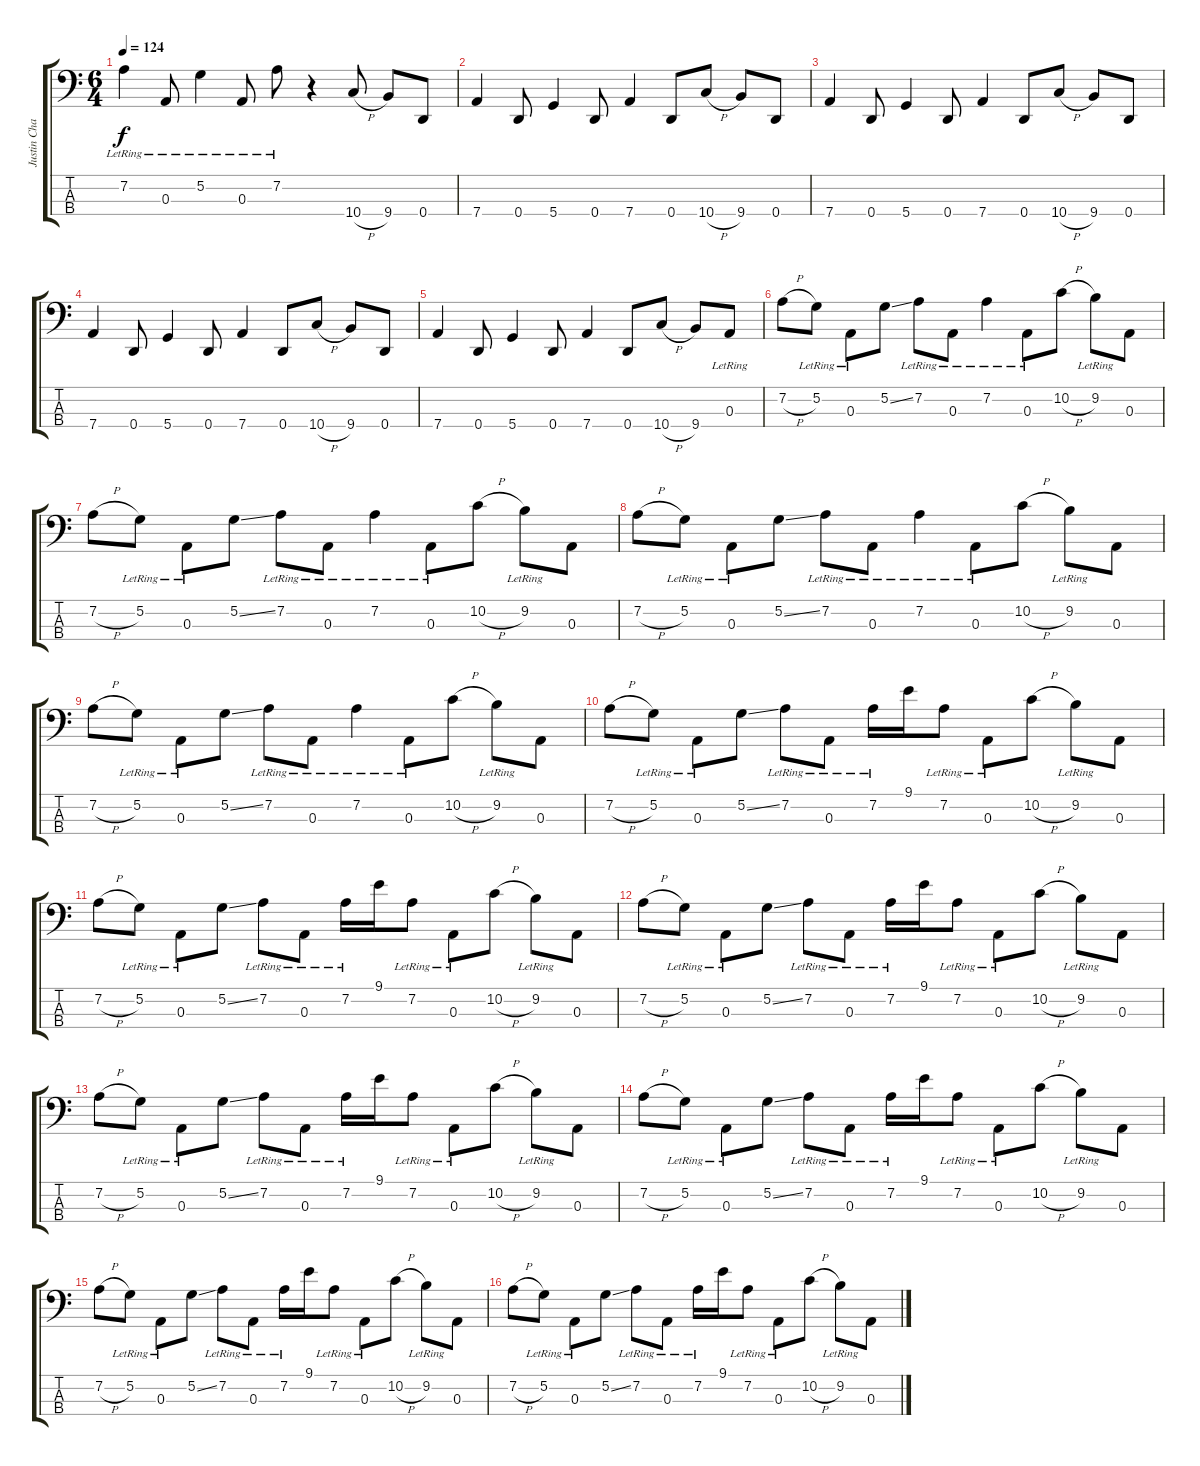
\track ("Justin Chancellor" "Justin Cha") {instrument electricbasspick}
\staff {score tabs}
\tuning (G2 D2 A1 D1) {hide}
\ts (6 4)
\tempo 124
\clef f4
\ks c
7.2{lr}.4{dy f} 0.3{lr}.8 5.2{lr}.4 0.3{lr}.8 7.2{lr}.8 r.4 10.4{h}.8 9.4.8 0.4.8 |
7.4.4 0.4.8 5.4.4 0.4.8 7.4.4 0.4.8 10.4{h}.8 9.4.8 0.4.8 |
7.4.4 0.4.8 5.4.4 0.4.8 7.4.4 0.4.8 10.4{h}.8 9.4.8 0.4.8 |
7.4.4 0.4.8 5.4.4 0.4.8 7.4.4 0.4.8 10.4{h}.8 9.4.8 0.4.8 |
7.4.4 0.4.8 5.4.4 0.4.8 7.4.4 0.4.8 10.4{h}.8 9.4.8 0.3{lr}.8 |
7.2{h}.8 5.2{lr}.8 0.3{lr}.8 5.2{ss}.8 7.2{lr}.8 0.3{lr}.8 7.2{lr}.4 0.3{lr}.8 10.2{h}.8 9.2{lr}.8 0.3.8 |
7.2{h}.8 5.2{lr}.8 0.3{lr}.8 5.2{ss}.8 7.2{lr}.8 0.3{lr}.8 7.2{lr}.4 0.3{lr}.8 10.2{h}.8 9.2{lr}.8 0.3.8 |
7.2{h}.8 5.2{lr}.8 0.3{lr}.8 5.2{ss}.8 7.2{lr}.8 0.3{lr}.8 7.2{lr}.4 0.3{lr}.8 10.2{h}.8 9.2{lr}.8 0.3.8 |
7.2{h}.8 5.2{lr}.8 0.3{lr}.8 5.2{ss}.8 7.2{lr}.8 0.3{lr}.8 7.2{lr}.4 0.3{lr}.8 10.2{h}.8 9.2{lr}.8 0.3.8 |
7.2{h}.8 5.2{lr}.8 0.3{lr}.8 5.2{ss}.8 7.2{lr}.8 0.3{lr}.8 7.2{lr}.16 9.1.16 7.2{lr}.8 0.3{lr}.8 10.2{h}.8 9.2{lr}.8 0.3.8 |
7.2{h}.8 5.2{lr}.8 0.3{lr}.8 5.2{ss}.8 7.2{lr}.8 0.3{lr}.8 7.2{lr}.16 9.1.16 7.2{lr}.8 0.3{lr}.8 10.2{h}.8 9.2{lr}.8 0.3.8 |
7.2{h}.8 5.2{lr}.8 0.3{lr}.8 5.2{ss}.8 7.2{lr}.8 0.3{lr}.8 7.2{lr}.16 9.1.16 7.2{lr}.8 0.3{lr}.8 10.2{h}.8 9.2{lr}.8 0.3.8 |
7.2{h}.8 5.2{lr}.8 0.3{lr}.8 5.2{ss}.8 7.2{lr}.8 0.3{lr}.8 7.2{lr}.16 9.1.16 7.2{lr}.8 0.3{lr}.8 10.2{h}.8 9.2{lr}.8 0.3.8 |
7.2{h}.8 5.2{lr}.8 0.3{lr}.8 5.2{ss}.8 7.2{lr}.8 0.3{lr}.8 7.2{lr}.16 9.1.16 7.2{lr}.8 0.3{lr}.8 10.2{h}.8 9.2{lr}.8 0.3.8 |
7.2{h}.8 5.2{lr}.8 0.3{lr}.8 5.2{ss}.8 7.2{lr}.8 0.3{lr}.8 7.2{lr}.16 9.1.16 7.2{lr}.8 0.3{lr}.8 10.2{h}.8 9.2{lr}.8 0.3.8 |
7.2{h}.8 5.2{lr}.8 0.3{lr}.8 5.2{ss}.8 7.2{lr}.8 0.3{lr}.8 7.2{lr}.16 9.1.16 7.2{lr}.8 0.3{lr}.8 10.2{h}.8 9.2{lr}.8 0.3.8
